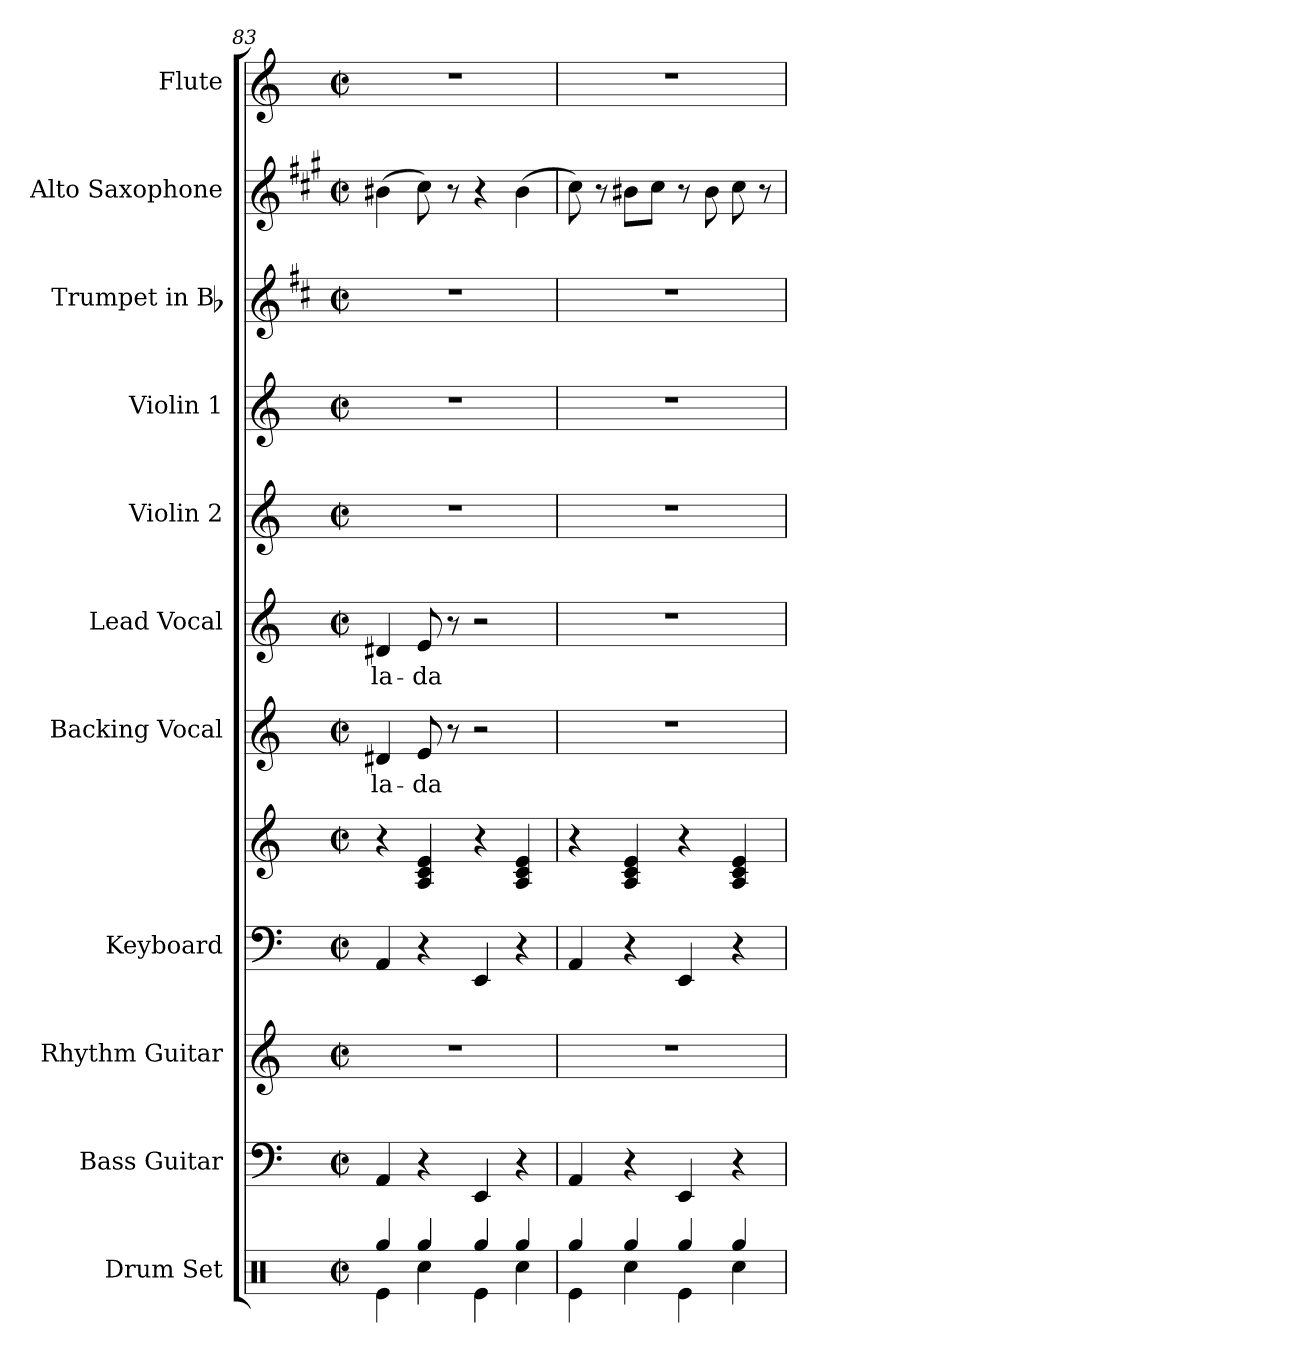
**kern	**kern	**kern	**kern	**kern	**kern	**text	**kern	**text	**kern	**kern	**kern	**kern	**kern
*part11	*part10	*part9	*part8	*part8	*part7	*part7	*part6	*part6	*part5	*part4	*part3	*part2	*part1
*staff12	*staff11	*staff10	*staff9	*staff8	*staff7	*staff7	*staff6	*staff6	*staff5	*staff4	*staff3	*staff2	*staff1
*I"Drum Set	*I"Bass Guitar	*I"Rhythm Guitar	*I"Keyboard	*	*I"Backing Vocal	*	*I"Lead Vocal	*	*I"Violin 2	*I"Violin 1	*I"Trumpet in Bb	*I"Alto Saxophone	*I"Flute
*I'Dr.	*I'Bass	*I'Rhy.	*I'Kbd.	*	*	*	*	*	*I'Vln. 2	*I'Vln. 1	*I'Tpt.	*I'Alto Sax.	*I'Fl.
*clefX	*clefF4	*clefG2	*clefF4	*clefG2	*clefG2	*	*clefG2	*	*clefG2	*clefG2	*clefG2	*clefG2	*clefG2
*	*ITrd7c12	*ITrd7c12	*	*	*	*	*	*	*	*	*ITrd1c2	*ITrd5c9	*
*k[]	*k[]	*k[]	*k[]	*k[]	*k[]	*	*k[]	*	*k[]	*k[]	*k[]	*k[]	*k[]
*C:	*C:	*C:	*C:	*C:	*C:	*	*C:	*	*C:	*C:	*C:	*C:	*C:
*M2/2	*M2/2	*M2/2	*M2/2	*M2/2	*M2/2	*	*M2/2	*	*M2/2	*M2/2	*M2/2	*M2/2	*M2/2
*met(c|)	*met(c|)	*met(c|)	*met(c|)	*met(c|)	*met(c|)	*	*met(c|)	*	*met(c|)	*met(c|)	*met(c|)	*met(c|)	*met(c|)
=83	=83	=83	=83	=83	=83	=83	=83	=83	=83	=83	=83	=83	=83
*^	*	*	*	*	*	*	*	*	*	*	*	*	*
!	!	!	!	!	!	!	!LO:LY:b:color=#000000	!	!	!	!	!	!	!
!	!	!	!	!	!	!	!	!	!LO:LY:b:color=#000000	!	!	!	!	!
4Rggi/	4Rei\	4AAAi/	1r	4AAi/	4r	4d#Xi/	la-	4d#Xi/	la-	1r	1r	1r	(4d#Xi\	1r
!	!	!	!	!	!	!	!LO:LY:b:color=#000000	!	!	!	!	!	!	!
!	!	!	!	!	!	!	!	!	!LO:LY:b:color=#000000	!	!	!	!	!
4Rggi/	4Rcci\	4r	.	4r	4Ai/ 4ci 4ei	8ei/	-da	8ei/	-da	.	.	.	8ei\)	.
.	.	.	.	.	.	8r	.	8r	.	.	.	.	8r	.
4Rggi/	4Rei\	4EEEi/	.	4EEi/	4r	2r	.	2r	.	.	.	.	4r	.
4Rggi/	4Rcci\	4r	.	4r	4Ai/ 4ci 4ei	.	.	.	.	.	.	.	(4d#i\	.
!!LO:PB:g=z
=84	=84	=84	=84	=84	=84	=84	=84	=84	=84	=84	=84	=84	=84	=84
4Rggi/	4Rei\	4AAAi/	1r	4AAi/	4r	1r	.	1r	.	1r	1r	1r	8ei\)	1r
.	.	.	.	.	.	.	.	.	.	.	.	.	8r	.
4Rggi/	4Rcci\	4r	.	4r	4Ai/ 4ci 4ei	.	.	.	.	.	.	.	8d#Xi\L	.
.	.	.	.	.	.	.	.	.	.	.	.	.	8ei\J	.
4Rggi/	4Rei\	4EEEi/	.	4EEi/	4r	.	.	.	.	.	.	.	8r	.
.	.	.	.	.	.	.	.	.	.	.	.	.	8d#i\	.
4Rggi/	4Rcci\	4r	.	4r	4Ai/ 4ci 4ei	.	.	.	.	.	.	.	8ei\	.
.	.	.	.	.	.	.	.	.	.	.	.	.	8r	.
*v	*v	*	*	*	*	*	*	*	*	*	*	*	*	*
=	=	=	=	=	=	=	=	=	=	=	=	=	=
*-	*-	*-	*-	*-	*-	*-	*-	*-	*-	*-	*-	*-	*-
